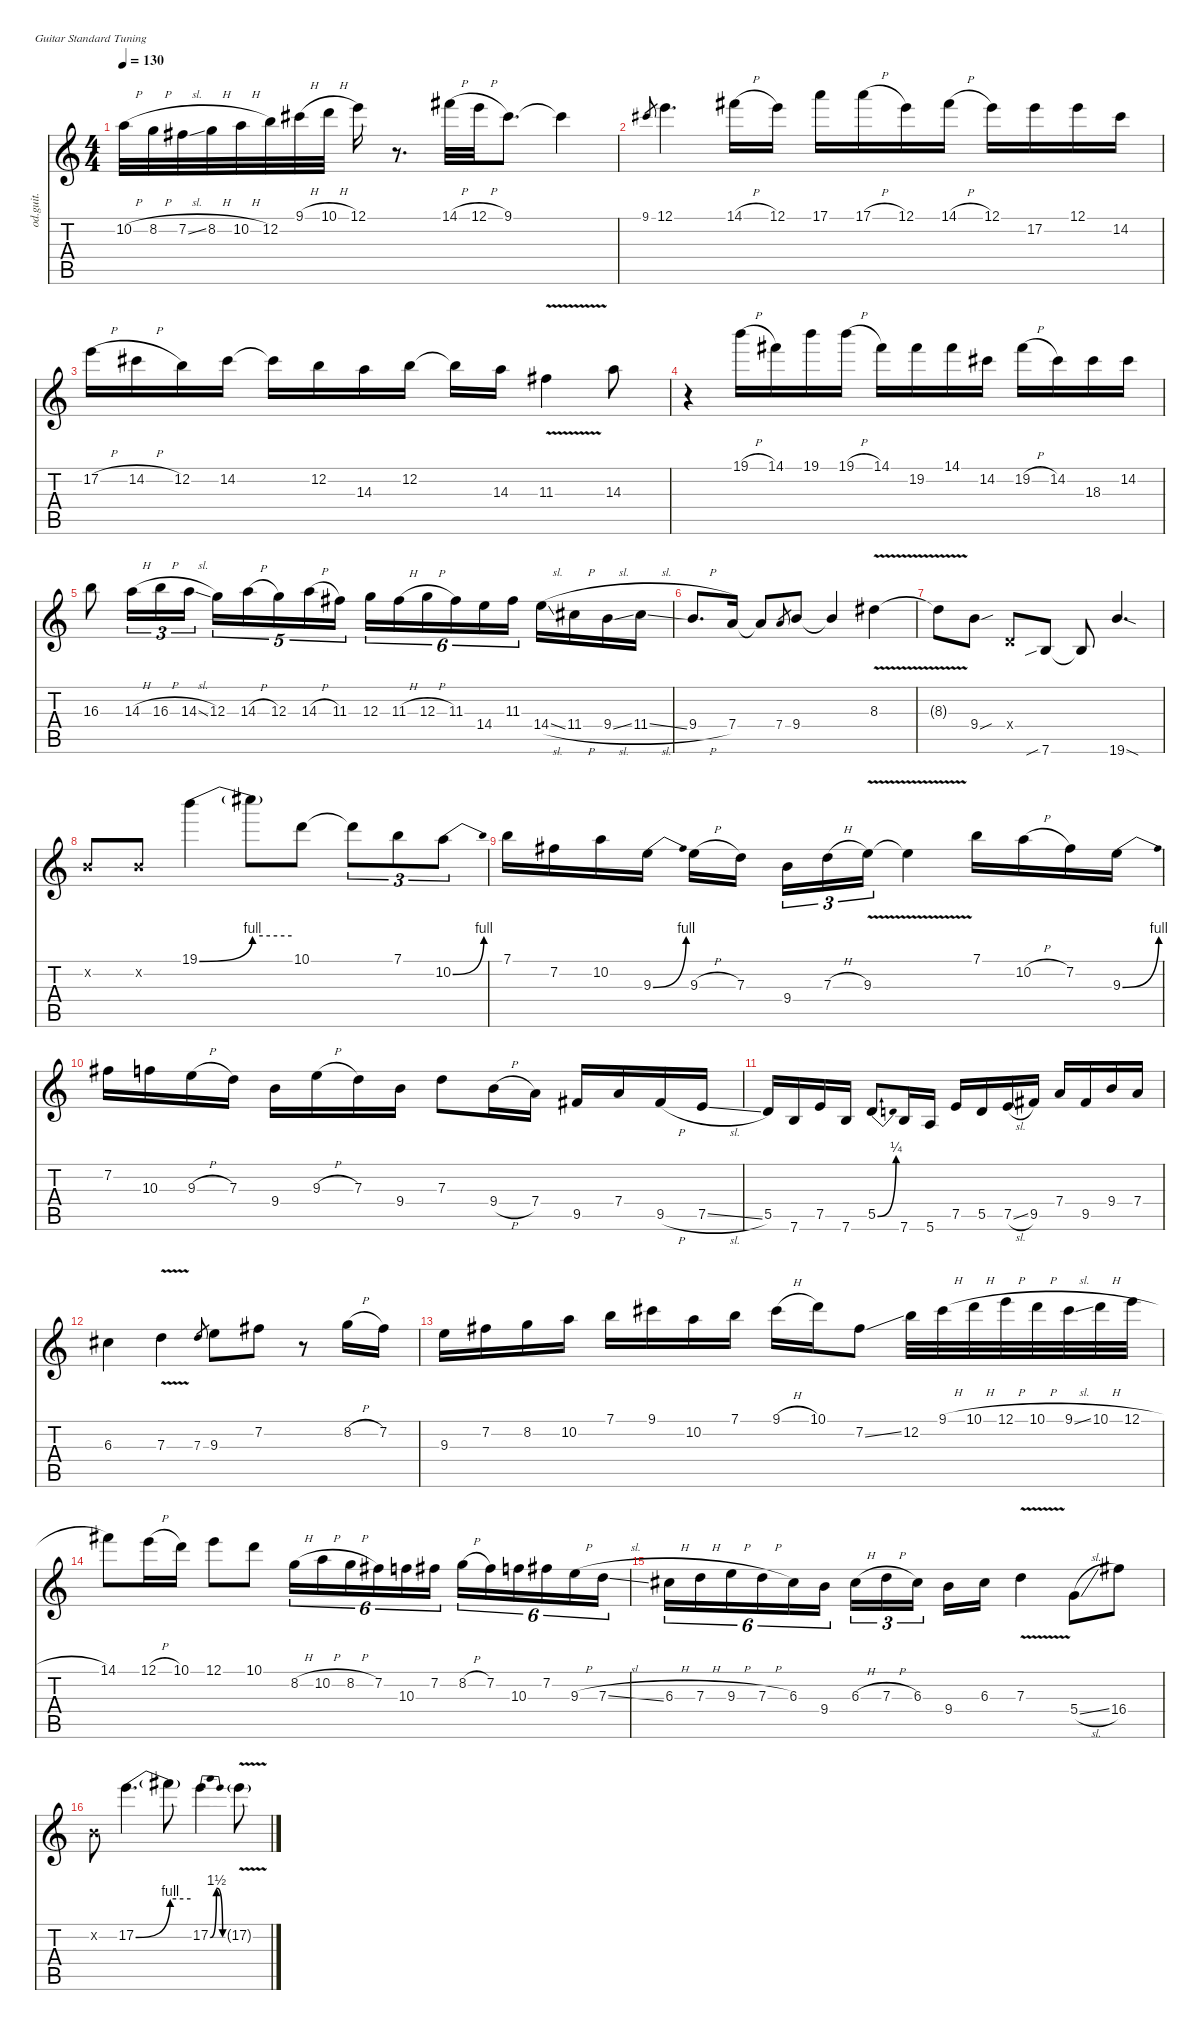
\defaultSystemsLayout 4
\hideDynamics
\bracketExtendMode nobrackets
\otherSystemsTrackNameOrientation horizontal
\track ("Joe" "od.guit.") {instrument overdrivenguitar}
\staff {score tabs}
\tuning (E4 B3 G3 D3 A2 E2)
\ts (4 4)
\tempo 130
\clef g2
\ks c
10.2{h}.32{dy fff beam Down} 8.2{h}.32{beam Down} 7.2{sl acc #}.32{beam Down} 8.2{h}.32{beam Down} 10.2{h}.32{beam Down} 12.2.32{beam Down} 9.1{h acc #}.32{beam Down} 10.1{h}.32{beam Down} 12.1.16{beam Down} r.8{d beam Down} 14.1{h acc #}.32{beam Down} 12.1{h}.32{beam Down} 9.1{acc #}.8{d beam Down} 9.1{t acc #}.4{beam Down} |
9.1{acc #}.8{gr dy mf beam Up} 12.1.4{d dy fff beam Down} 14.1{h acc #}.16{beam Down} 12.1.16{beam Down} 17.1.16{beam Down} 17.1{h}.16{beam Down} 12.1.16{beam Down} 14.1{h acc #}.16{beam Down} 12.1.16{beam Down} 17.2.16{beam Down} 12.1.16{beam Down} 14.2{acc #}.16{beam Down} |
17.2{h}.16{beam Down} 14.2{h acc #}.16{beam Down} 12.2.16{beam Down} 14.2{acc #}.16{beam Down} 14.2{t acc #}.16{beam Down} 12.2.16{beam Down} 14.3.16{beam Down} 12.2.16{beam Down} 12.2{t}.16{beam Down} 14.3.16{beam Down} 11.3{v acc #}.4{beam Down} 14.3.8{beam Down} |
r.4{beam Down} 19.1{h}.16{beam Down} 14.1{acc #}.16{beam Down} 19.1.16{beam Down} 19.1{h}.16{beam Down} 14.1{acc #}.16{beam Down} 19.2{acc #}.16{beam Down} 14.1{acc #}.16{beam Down} 14.2{acc #}.16{beam Down} 19.2{h acc #}.16{beam Down} 14.2{acc #}.16{beam Down} 18.3{acc #}.16{beam Down} 14.2{acc #}.16{beam Down} |
16.3.8{beam Down} 14.3{h}.16{tu (3 2) beam Down} 16.3{h}.16{tu (3 2) beam Down} 14.3{sl}.16{tu (3 2) beam Down} 12.3.16{tu (5 4) beam Down} 14.3{h}.16{tu (5 4) beam Down} 12.3.16{tu (5 4) beam Down} 14.3{h}.16{tu (5 4) beam Down} 11.3{acc #}.16{tu (5 4) beam Down} 12.3.16{tu (6 4) beam Down} 11.3{h acc #}.16{tu (6 4) beam Down} 12.3{h}.16{tu (6 4) beam Down} 11.3{acc #}.16{tu (6 4) beam Down} 14.4.16{tu (6 4) beam Down} 11.3{acc #}.16{tu (6 4) beam Down} 14.4{sl}.16{beam Down} 11.4{h acc #}.16{beam Down} 9.4{sl}.16{beam Down} 11.4{sl acc #}.16{beam Down} |
9.4{h}.8{d beam Up} 7.4.16{beam Up} 7.4{t}.8{beam Up} 7.4.8{gr dy mf beam Up} 9.4.8{dy fff beam Up} 9.4{t}.4{beam Up} 8.3{v acc #}.4{beam Down} |
8.3{v t acc #}.8{beam Down} 9.4{sou}.8{beam Down} 0.4{x}.8{beam Up} 7.6{sib}.8{beam Up} 7.6{t}.8{beam Up} 19.6{sod}.4{d beam Up} |
0.2{x}.8{beam Up} 0.2{x}.8{beam Up} 19.1{be (bend 0 0 60 4)}.4{beam Down} 19.1{be (hold 0 4 60 4) t}.8{beam Down} 10.1.8{beam Down} 10.1{t}.8{tu (3 2) beam Down} 7.1.8{tu (3 2) beam Down} 10.2{be (bend 0 0 30 4)}.8{tu (3 2) beam Down} |
7.1.16{beam Down} 7.2{acc #}.16{beam Down} 10.2.16{beam Down} 9.3{be (bend 0 0 30 4)}.16{beam Down} 9.3{h}.16{beam Down} 7.3.16{beam Down} 9.4.16{tu (3 2) beam Down} 7.3{h}.16{tu (3 2) beam Down} 9.3{v}.16{tu (3 2) beam Down} 9.3{v t}.4{beam Down} 7.1.16{beam Down} 10.2{h}.16{beam Down} 7.2{acc #}.16{beam Down} 9.3{be (bend 0 0 30 4)}.16{beam Down} |
7.2{acc #}.16{beam Down} 10.3.16{beam Down} 9.3{h}.16{beam Down} 7.3.16{beam Down} 9.4.16{beam Down} 9.3{h}.16{beam Down} 7.3.16{beam Down} 9.4.16{beam Down} 7.3.8{beam Down} 9.4{h}.16{beam Down} 7.4.16{beam Down} 9.5{acc #}.16{beam Up} 7.4.16{beam Up} 9.5{h acc #}.16{beam Up} 7.5{sl}.16{beam Up} |
5.5.16{beam Up} 7.6.16{beam Up} 7.5.16{beam Up} 7.6.16{beam Up} 5.5{be (bend 0 0 30 1)}.8{beam Up} 7.6.16{beam Up} 5.6.16{beam Up} 7.5.16{beam Up} 5.5.16{beam Up} 7.5{sl}.16{beam Up} 9.5{acc #}.16{beam Up} 7.4.16{beam Up} 9.5{acc #}.16{beam Up} 9.4.16{beam Up} 7.4.16{beam Up} |
6.3{acc #}.4{beam Down} 7.3{v}.4{beam Down} 7.3.8{gr dy mf beam Up} 9.3.8{dy fff beam Down} 7.2{acc #}.8{beam Down} r.8{beam Down} 8.2{h}.16{beam Down} 7.2{acc #}.16{beam Down} |
9.3.16{beam Down} 7.2{acc #}.16{beam Down} 8.2.16{beam Down} 10.2.16{beam Down} 7.1.16{beam Down} 9.1{acc #}.16{beam Down} 10.2.16{beam Down} 7.1.16{beam Down} 9.1{h acc #}.16{beam Down} 10.1.16{beam Down} 7.2{ss acc #}.8{beam Down} 12.2.32{beam Down} 9.1{h acc #}.32{beam Down} 10.1{h}.32{beam Down} 12.1{h}.32{beam Down} 10.1{h}.32{beam Down} 9.1{sl acc #}.32{beam Down} 10.1{h}.32{beam Down} 12.1{h}.32{beam Down} |
14.1{acc #}.8{beam Down} 12.1{h}.16{beam Down} 10.1.16{beam Down} 12.1.8{beam Down} 10.1.8{beam Down} 8.2{h}.16{tu (6 4) beam Down} 10.2{h}.16{tu (6 4) beam Down} 8.2{h}.16{tu (6 4) beam Down} 7.2{acc #}.16{tu (6 4) beam Down} 10.3.16{tu (6 4) beam Down} 7.2{acc #}.16{tu (6 4) beam Down} 8.2{h}.16{tu (6 4) beam Down} 7.2{acc #}.16{tu (6 4) beam Down} 10.3.16{tu (6 4) beam Down} 7.2{acc #}.16{tu (6 4) beam Down} 9.3{h}.16{tu (6 4) beam Down} 7.3{sl}.16{tu (6 4) beam Down} |
6.3{h acc #}.16{tu (6 4) beam Down} 7.3{h}.16{tu (6 4) beam Down} 9.3{h}.16{tu (6 4) beam Down} 7.3{h}.16{tu (6 4) beam Down} 6.3{acc #}.16{tu (6 4) beam Down} 9.4.16{tu (6 4) beam Down} 6.3{h acc #}.16{tu (3 2) beam Down} 7.3{h}.16{tu (3 2) beam Down} 6.3{acc #}.16{tu (3 2) beam Down} 9.4.16{beam Down} 6.3{acc #}.16{beam Down} 7.3{v}.4{beam Down} 5.4{sl}.8{beam Down} 16.4{acc #}.8{beam Down} |
0.2{x}.8{beam Down} 17.2{be (bend 0 0 60 4)}.4{d beam Down} 17.2{be (hold 0 4 60 4) t}.8{beam Down} 17.2{be (bendrelease 0 0 30 6 39.999998399999996 6 60 0)}.4{beam Down} 17.2{v g}.8{beam Down}
